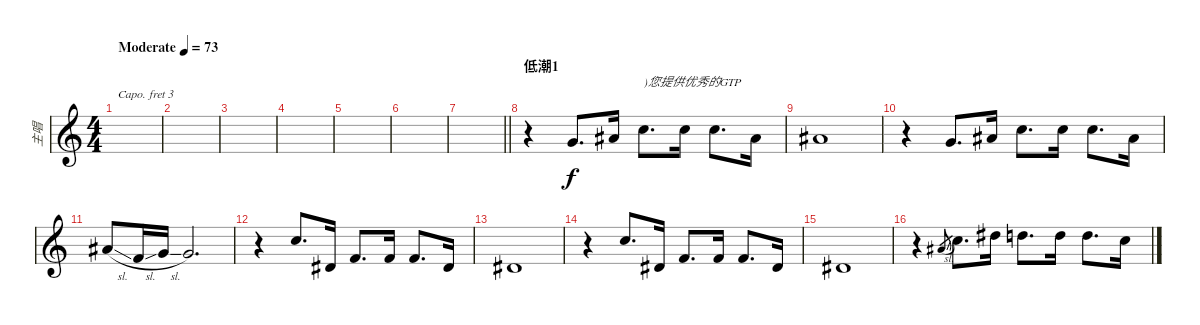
\track ("主唱" "主唱") {instrument acousticguitarsteel}
\staff {score}
\capo 3
\tuning (E4 B3 G3 D3 A2 E2) {hide}
\ts (4 4)
\tempo (73 "Moderate")
\clef g2
\ks c
|
|
|
|
|
|
\barLineRight lightlight
|
\section ("" "低潮1")
r.4 2.4.8{d} 0.3.16 2.3.8{d txt ")您提供优秀的GTP"} 2.3.16 2.3.8{d} 0.3.16 |
0.3.1 |
r.4 2.4.8{d} 0.3.16 2.3.8{d} 2.3.16 2.3.8{d} 0.3.16 |
5.4{sl}.8 0.4{sl}.16 2.4{sl}.16 2.4.2{d} |
r.4 2.3.8{d} 3.5.16 0.4.8{d} 0.4.16 0.4.8{d} 3.5.16 |
3.5.1 |
r.4 2.3.8{d} 3.5.16 0.4.8{d} 0.4.16 0.4.8{d} 3.5.16 |
3.5.1 |
r.4 0.3{sl}.8{gr} 2.3.8{d} 1.2.16 0.2.8{d} 0.2.16 0.2.8{d} 2.3.16
